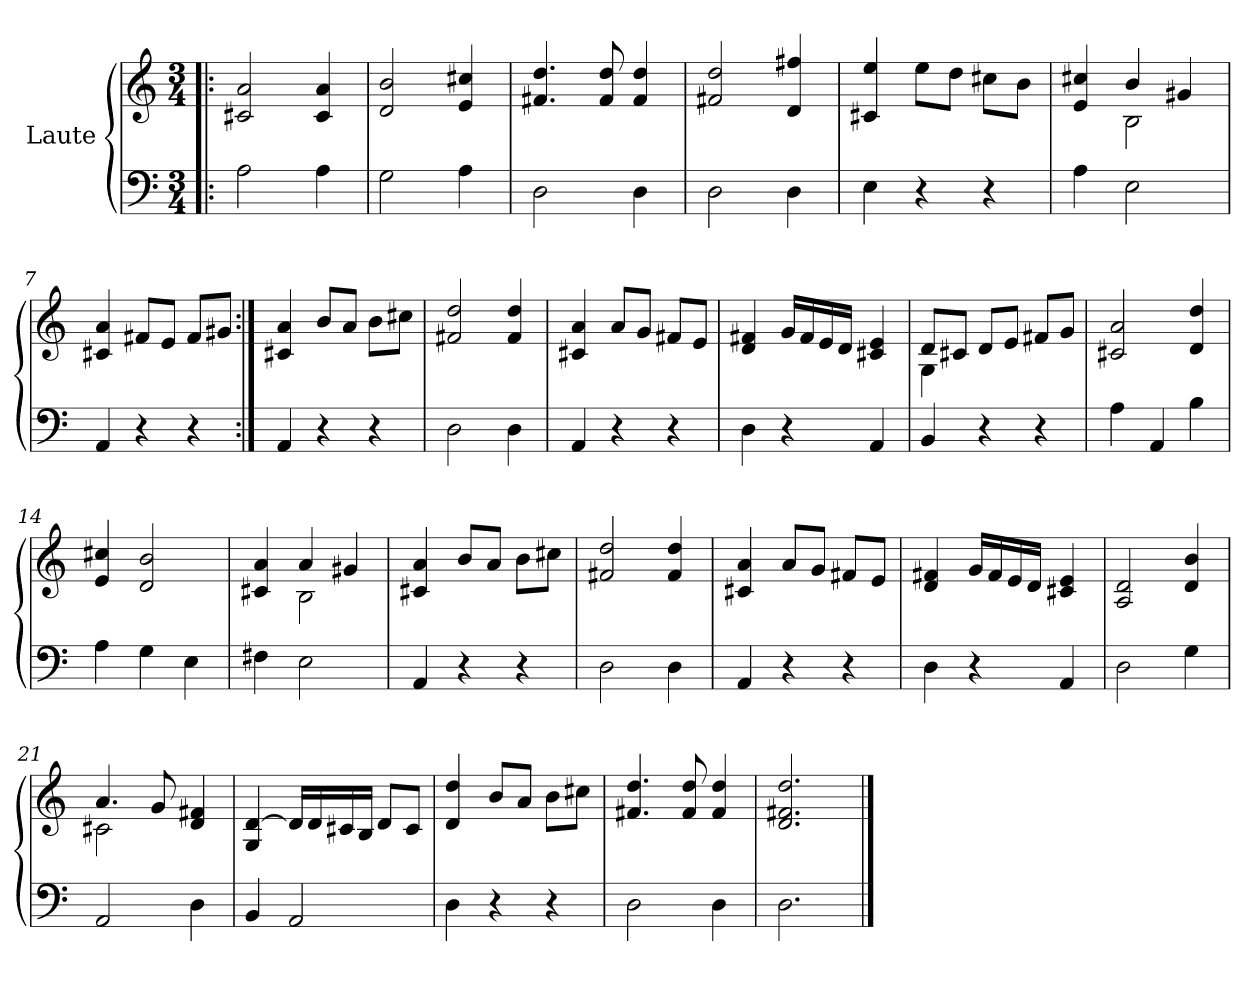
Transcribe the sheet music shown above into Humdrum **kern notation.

**kern	**kern
*part1	*part1
*staff2	*staff1
*I"Laute	*
*clefF4	*clefG2
*k[]	*k[]
*M3/4	*M3/4
=1!|:	=1!|:
2A\	2c#X/ 2a/
4A\	4c#/ 4a/
=2	=2
2G\	2d/ 2b/
4A\	4e/ 4cc#X/
=3	=3
2D\	4.f#X/ 4.dd/
.	8f#/ 8dd/
4D\	4f#/ 4dd/
=4	=4
2D\	2f#X/ 2dd/
4D\	4d/ 4ff#X/
=5	=5
4E\	4c#X/ 4ee/
4r	8ee\L
.	8dd\J
4r	8cc#X\L
.	8b\J
=6	=6
*	*^
4A\	4e/ 4cc#X/	4ryy
2E\	4b/	2B\
.	4g#X/	.
*	*v	*v
=7	=7
4AA/	4c#X/ 4a/
4r	8f#X/L
.	8e/J
4r	8f#/L
.	8g#X/J
!!LO:LB:g=z
=8:|!	=8:|!
4AA/	4c#X/ 4a/
4r	8b/L
.	8a/J
4r	8b\L
.	8cc#X\J
=9	=9
2D\	2f#X/ 2dd/
4D\	4f#/ 4dd/
=10	=10
4AA/	4c#X/ 4a/
4r	8a/L
.	8g/J
4r	8f#X/L
.	8e/J
=11	=11
4D\	4d/ 4f#X/
4r	16g/LL
.	16f#/
.	16e/
.	16d/JJ
4AA/	4c#X/ 4e/
=12	=12
*	*^
4BB/	8d/L	4G\
.	8c#X/J	.
4r	8d/L	2ryy
.	8e/J	.
4r	8f#X/L	.
.	8g/J	.
*	*v	*v
=13	=13
4A\	2c#X/ 2a/
4AA/	.
4B\	4d/ 4dd/
!!LO:LB:g=z
=14	=14
4A\	4e/ 4cc#X/
4G\	2d/ 2b/
4E\	.
=15	=15
*	*^
4F#X\	4c#X/ 4a/	4ryy
2E\	4a/	2B\
.	4g#X/	.
*	*v	*v
=16	=16
4AA/	4c#X/ 4a/
4r	8b/L
.	8a/J
4r	8b\L
.	8cc#X\J
=17	=17
2D\	2f#X/ 2dd/
4D\	4f#/ 4dd/
=18	=18
4AA/	4c#X/ 4a/
4r	8a/L
.	8g/J
4r	8f#X/L
.	8e/J
=19	=19
4D\	4d/ 4f#X/
4r	16g/LL
.	16f#/
.	16e/
.	16d/JJ
4AA/	4c#X/ 4e/
!!LO:LB:g=z
=20	=20
2D\	2A/ 2d/
4G\	4d/ 4b/
=21	=21
*	*^
2AA/	4.a/	2c#X\
.	8g/	.
4D\	4d/ 4f#X/	4ryy
*	*v	*v
=22	=22
4BB/	4G/ [4d/
2AA/	16d/LL]
.	16d/
.	16c#X/
.	16B/JJ
.	8d/L
.	8c#/J
=23	=23
4D\	4d/ 4dd/
4r	8b/L
.	8a/J
4r	8b\L
.	8cc#X\J
!!LO:LB:g=z
=24	=24
2D\	4.f#X/ 4.dd/
.	8f#/ 8dd/
4D\	4f#/ 4dd/
=25	=25
2.D\	2.d/ 2.f#X/ 2.dd/
==	==
*-	*-
